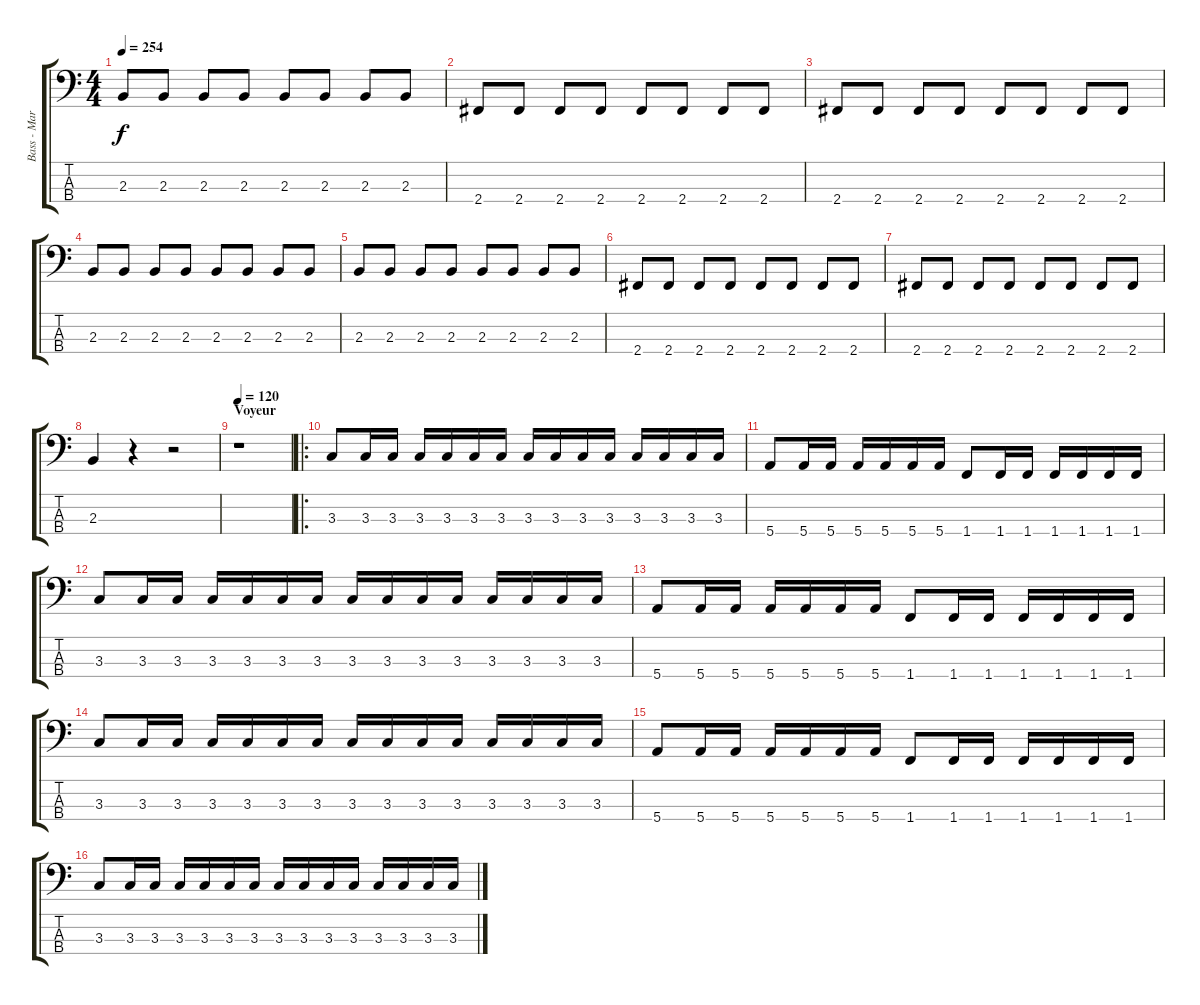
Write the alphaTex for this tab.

\track ("Bass - Mark Alan Hoppus" "Bass - Mar") {instrument electricbassfinger}
\staff {score tabs}
\tuning (G2 D2 A1 E1) {hide}
\ts (4 4)
\tempo 254
\clef f4
\ks c
2.3.8{dy f} 2.3.8 2.3.8 2.3.8 2.3.8 2.3.8 2.3.8 2.3.8 |
2.4.8 2.4.8 2.4.8 2.4.8 2.4.8 2.4.8 2.4.8 2.4.8 |
2.4.8 2.4.8 2.4.8 2.4.8 2.4.8 2.4.8 2.4.8 2.4.8 |
2.3.8 2.3.8 2.3.8 2.3.8 2.3.8 2.3.8 2.3.8 2.3.8 |
2.3.8 2.3.8 2.3.8 2.3.8 2.3.8 2.3.8 2.3.8 2.3.8 |
2.4.8 2.4.8 2.4.8 2.4.8 2.4.8 2.4.8 2.4.8 2.4.8 |
2.4.8 2.4.8 2.4.8 2.4.8 2.4.8 2.4.8 2.4.8 2.4.8 |
2.3.4 r.4 r.2 |
\section ("" "Voyeur")
\tempo 120
r.1 |
\ro
3.3.8 3.3.16 3.3.16 3.3.16 3.3.16 3.3.16 3.3.16 3.3.16 3.3.16 3.3.16 3.3.16 3.3.16 3.3.16 3.3.16 3.3.16 |
5.4.8 5.4.16 5.4.16 5.4.16 5.4.16 5.4.16 5.4.16 1.4.8 1.4.16 1.4.16 1.4.16 1.4.16 1.4.16 1.4.16 |
3.3.8 3.3.16 3.3.16 3.3.16 3.3.16 3.3.16 3.3.16 3.3.16 3.3.16 3.3.16 3.3.16 3.3.16 3.3.16 3.3.16 3.3.16 |
5.4.8 5.4.16 5.4.16 5.4.16 5.4.16 5.4.16 5.4.16 1.4.8 1.4.16 1.4.16 1.4.16 1.4.16 1.4.16 1.4.16 |
3.3.8 3.3.16 3.3.16 3.3.16 3.3.16 3.3.16 3.3.16 3.3.16 3.3.16 3.3.16 3.3.16 3.3.16 3.3.16 3.3.16 3.3.16 |
5.4.8 5.4.16 5.4.16 5.4.16 5.4.16 5.4.16 5.4.16 1.4.8 1.4.16 1.4.16 1.4.16 1.4.16 1.4.16 1.4.16 |
3.3.8 3.3.16 3.3.16 3.3.16 3.3.16 3.3.16 3.3.16 3.3.16 3.3.16 3.3.16 3.3.16 3.3.16 3.3.16 3.3.16 3.3.16
